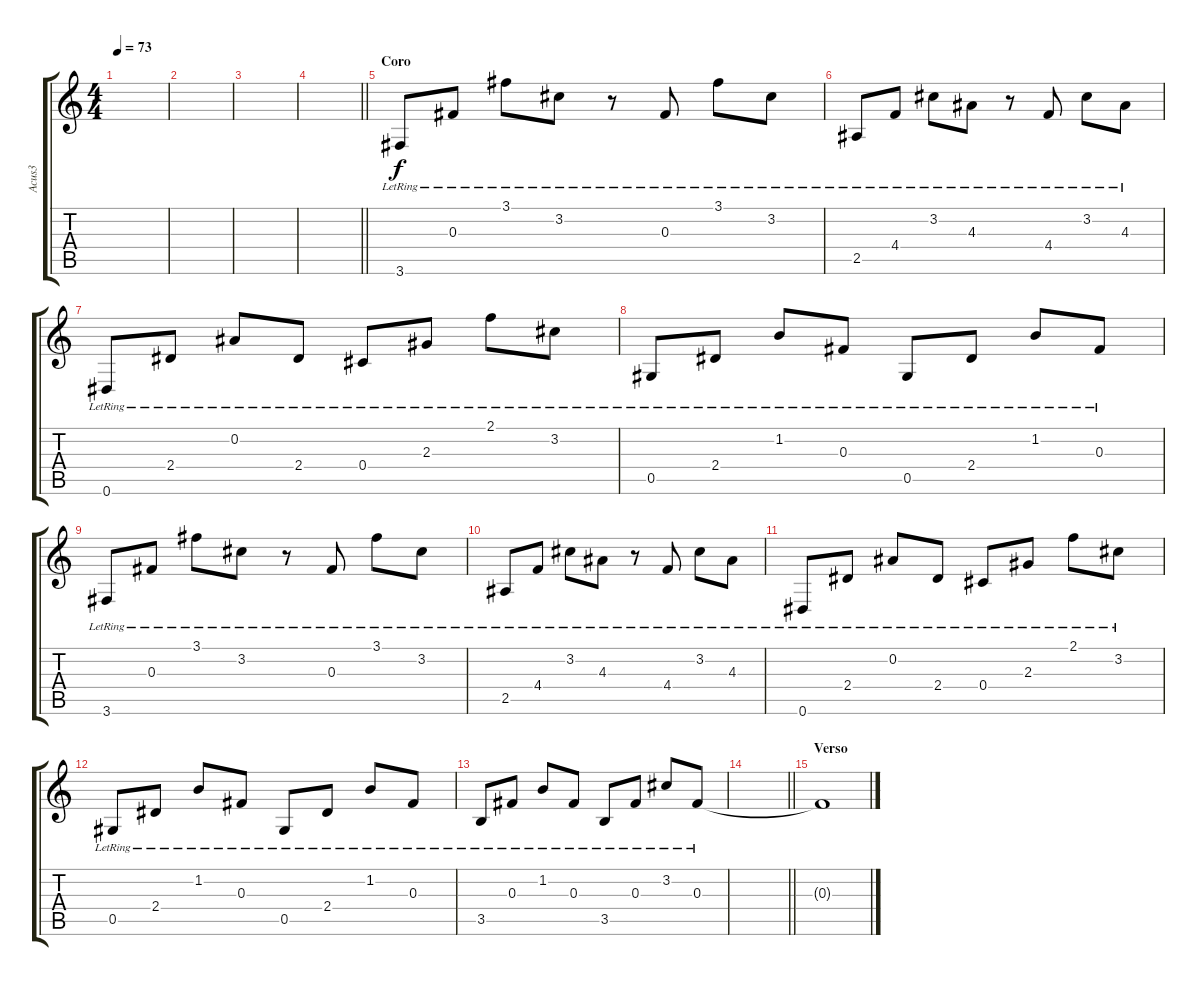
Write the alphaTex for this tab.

\track ("Acus3" "Acus3") {instrument acousticguitarsteel}
\staff {score tabs}
\tuning (Eb4 Bb3 Gb3 Db3 Ab2 Eb2) {hide}
\ts (4 4)
\tempo 73
\clef g2
\ks c
|
|
|
\barLineRight lightlight
|
\section ("" "Coro")
3.6{lr}.8{volume 9 instrument acousticguitarnylon} 0.3{lr}.8 3.1{lr}.8 3.2{lr}.8 r.8 0.3{lr}.8 3.1{lr}.8 3.2{lr}.8 |
2.5{lr}.8 4.4{lr}.8 3.2{lr}.8 4.3{lr}.8 r.8 4.4{lr}.8 3.2{lr}.8 4.3{lr}.8 |
0.6{lr}.8 2.4{lr}.8 0.2{lr}.8 2.4{lr}.8 0.4{lr}.8 2.3{lr}.8 2.1{lr}.8 3.2{lr}.8 |
0.5{lr}.8 2.4{lr}.8 1.2{lr}.8 0.3{lr}.8 0.5{lr}.8 2.4{lr}.8 1.2{lr}.8 0.3{lr}.8 |
3.6{lr}.8{volume 9 instrument acousticguitarnylon} 0.3{lr}.8 3.1{lr}.8 3.2{lr}.8 r.8 0.3{lr}.8 3.1{lr}.8 3.2{lr}.8 |
2.5{lr}.8 4.4{lr}.8 3.2{lr}.8 4.3{lr}.8 r.8 4.4{lr}.8 3.2{lr}.8 4.3{lr}.8 |
0.6{lr}.8 2.4{lr}.8 0.2{lr}.8 2.4{lr}.8 0.4{lr}.8 2.3{lr}.8 2.1{lr}.8 3.2{lr}.8 |
0.5{lr}.8 2.4{lr}.8 1.2{lr}.8 0.3{lr}.8 0.5{lr}.8 2.4{lr}.8 1.2{lr}.8 0.3{lr}.8 |
3.5{lr}.8 0.3{lr}.8 1.2{lr}.8 0.3{lr}.8 3.5{lr}.8 0.3{lr}.8 3.2{lr}.8 0.3{lr}.8 |
\barLineRight lightlight
|
\section ("" "Verso")
0.3{t}.1
